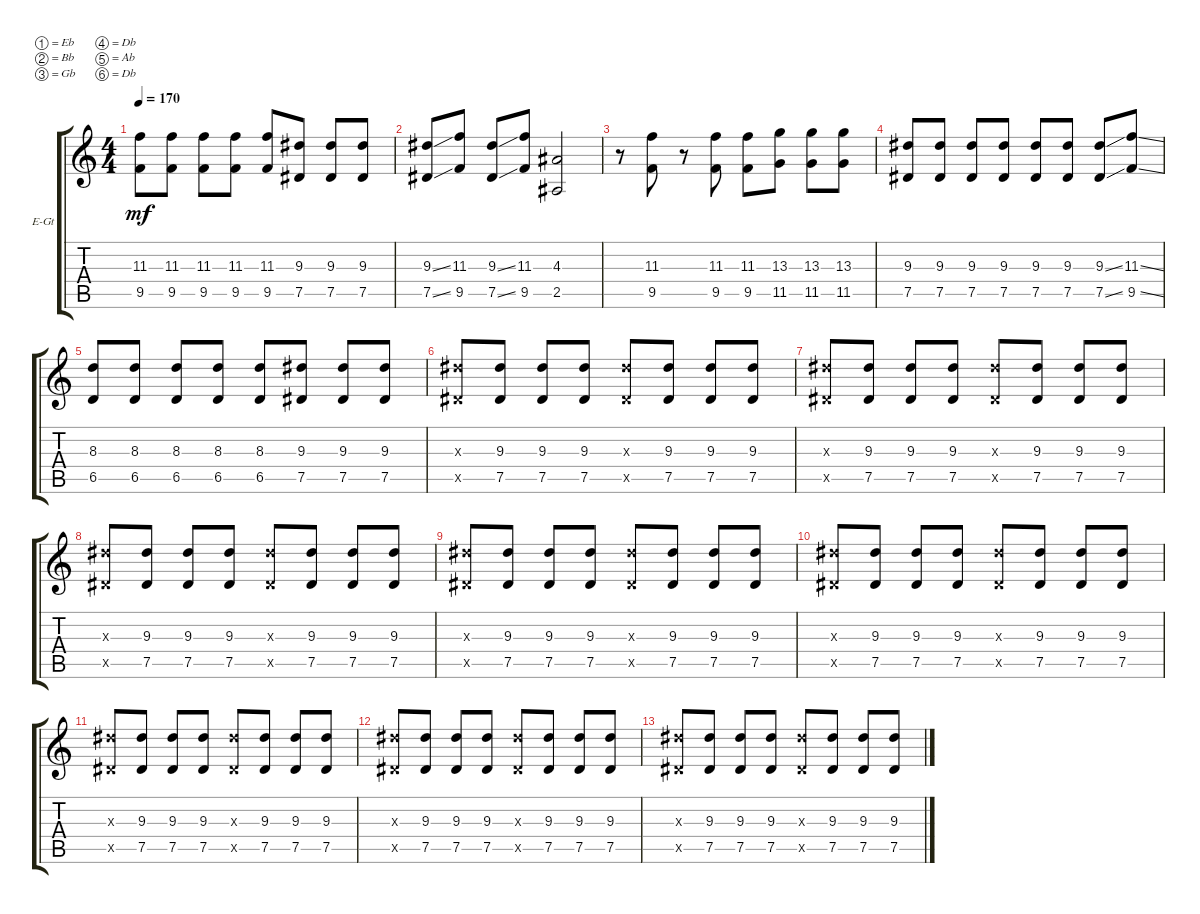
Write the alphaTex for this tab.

\defaultSystemsLayout 4
\bracketExtendMode groupsimilarinstruments
\firstSystemTrackNameOrientation horizontal
\otherSystemsTrackNameOrientation horizontal
\track ("Electric Guitar" "E-Gt") {instrument distortionguitar}
\staff {score tabs}
\tuning (Eb4 Bb3 Gb3 Db3 Ab2 Db2)
\ts (4 4)
\tempo 170
\clef g2
\ks c
(9.5 11.3).8{dy mf} (9.5 11.3).8 (9.5 11.3).8 (9.5 11.3).8 (9.5 11.3).8 (7.5 9.3).8 (7.5 9.3).8 (7.5 9.3).8 |
(7.5{ss} 9.3{ss}).8 (9.5 11.3).8 (7.5{ss} 9.3{ss}).8 (9.5 11.3).8 (2.5 4.3).2 |
r.8 (9.5 11.3).8 r.8 (9.5 11.3).8 (9.5 11.3).8 (11.5 13.3).8 (11.5 13.3).8 (11.5 13.3).8 |
(7.5 9.3).8 (7.5 9.3).8 (7.5 9.3).8 (7.5 9.3).8 (7.5 9.3).8 (7.5 9.3).8 (7.5{ss} 9.3{ss}).8 (9.5{ss} 11.3{ss}).8 |
(6.5 8.3).8 (6.5 8.3).8 (6.5 8.3).8 (6.5 8.3).8 (6.5 8.3).8 (7.5 9.3).8 (7.5 9.3).8 (7.5 9.3).8 |
(7.5{x} 9.3{x}).8 (7.5 9.3).8 (7.5 9.3).8 (7.5 9.3).8 (7.5{x} 9.3{x}).8 (7.5 9.3).8 (7.5 9.3).8 (7.5 9.3).8 |
(7.5{x} 9.3{x}).8 (7.5 9.3).8 (7.5 9.3).8 (7.5 9.3).8 (7.5{x} 9.3{x}).8 (7.5 9.3).8 (7.5 9.3).8 (7.5 9.3).8 |
(7.5{x} 9.3{x}).8 (7.5 9.3).8 (7.5 9.3).8 (7.5 9.3).8 (7.5{x} 9.3{x}).8 (7.5 9.3).8 (7.5 9.3).8 (7.5 9.3).8 |
(7.5{x} 9.3{x}).8 (7.5 9.3).8 (7.5 9.3).8 (7.5 9.3).8 (7.5{x} 9.3{x}).8 (7.5 9.3).8 (7.5 9.3).8 (7.5 9.3).8 |
(7.5{x} 9.3{x}).8 (7.5 9.3).8 (7.5 9.3).8 (7.5 9.3).8 (7.5{x} 9.3{x}).8 (7.5 9.3).8 (7.5 9.3).8 (7.5 9.3).8 |
(7.5{x} 9.3{x}).8 (7.5 9.3).8 (7.5 9.3).8 (7.5 9.3).8 (7.5{x} 9.3{x}).8 (7.5 9.3).8 (7.5 9.3).8 (7.5 9.3).8 |
(7.5{x} 9.3{x}).8 (7.5 9.3).8 (7.5 9.3).8 (7.5 9.3).8 (7.5{x} 9.3{x}).8 (7.5 9.3).8 (7.5 9.3).8 (7.5 9.3).8 |
(7.5{x} 9.3{x}).8 (7.5 9.3).8 (7.5 9.3).8 (7.5 9.3).8 (7.5{x} 9.3{x}).8 (7.5 9.3).8 (7.5 9.3).8 (7.5 9.3).8
